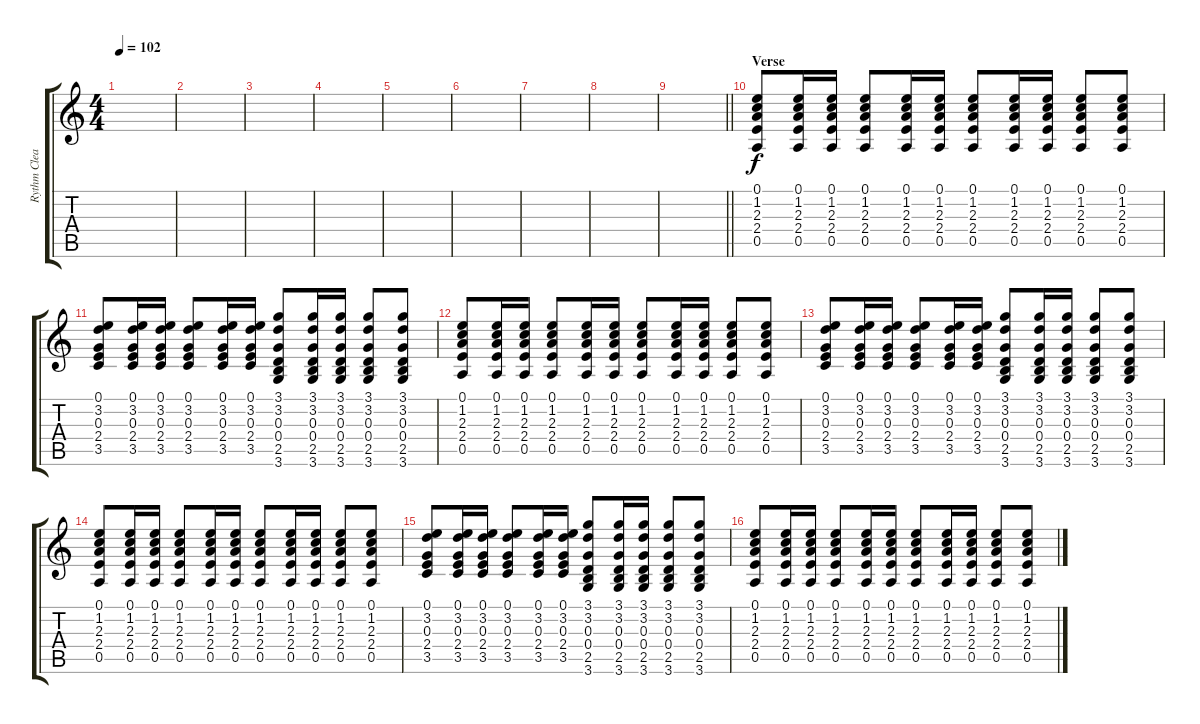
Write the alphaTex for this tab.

\track ("Rythm Clean" "Rythm Clea") {instrument acousticguitarsteel}
\staff {score tabs}
\tuning (E4 B3 G3 D3 A2 E2) {hide}
\ts (4 4)
\tempo 102
\clef g2
\ks c
|
|
|
|
|
|
|
|
\barLineRight lightlight
|
\section ("" "Verse")
(0.1 1.2 2.3 2.4 0.5).8 (0.1 1.2 2.3 2.4 0.5).16 (0.1 1.2 2.3 2.4 0.5).16 (0.1 1.2 2.3 2.4 0.5).8 (0.1 1.2 2.3 2.4 0.5).16 (0.1 1.2 2.3 2.4 0.5).16 (0.1 1.2 2.3 2.4 0.5).8 (0.1 1.2 2.3 2.4 0.5).16 (0.1 1.2 2.3 2.4 0.5).16 (0.1 1.2 2.3 2.4 0.5).8 (0.1 1.2 2.3 2.4 0.5).8 |
(0.1 3.2 0.3 2.4 3.5).8 (0.1 3.2 0.3 2.4 3.5).16 (0.1 3.2 0.3 2.4 3.5).16 (0.1 3.2 0.3 2.4 3.5).8 (0.1 3.2 0.3 2.4 3.5).16 (0.1 3.2 0.3 2.4 3.5).16 (3.1 3.2 0.3 0.4 2.5 3.6).8 (3.1 3.2 0.3 0.4 2.5 3.6).16 (3.1 3.2 0.3 0.4 2.5 3.6).16 (3.1 3.2 0.3 0.4 2.5 3.6).8 (3.1 3.2 0.3 0.4 2.5 3.6).8 |
(0.1 1.2 2.3 2.4 0.5).8 (0.1 1.2 2.3 2.4 0.5).16 (0.1 1.2 2.3 2.4 0.5).16 (0.1 1.2 2.3 2.4 0.5).8 (0.1 1.2 2.3 2.4 0.5).16 (0.1 1.2 2.3 2.4 0.5).16 (0.1 1.2 2.3 2.4 0.5).8 (0.1 1.2 2.3 2.4 0.5).16 (0.1 1.2 2.3 2.4 0.5).16 (0.1 1.2 2.3 2.4 0.5).8 (0.1 1.2 2.3 2.4 0.5).8 |
(0.1 3.2 0.3 2.4 3.5).8 (0.1 3.2 0.3 2.4 3.5).16 (0.1 3.2 0.3 2.4 3.5).16 (0.1 3.2 0.3 2.4 3.5).8 (0.1 3.2 0.3 2.4 3.5).16 (0.1 3.2 0.3 2.4 3.5).16 (3.1 3.2 0.3 0.4 2.5 3.6).8 (3.1 3.2 0.3 0.4 2.5 3.6).16 (3.1 3.2 0.3 0.4 2.5 3.6).16 (3.1 3.2 0.3 0.4 2.5 3.6).8 (3.1 3.2 0.3 0.4 2.5 3.6).8 |
(0.1 1.2 2.3 2.4 0.5).8 (0.1 1.2 2.3 2.4 0.5).16 (0.1 1.2 2.3 2.4 0.5).16 (0.1 1.2 2.3 2.4 0.5).8 (0.1 1.2 2.3 2.4 0.5).16 (0.1 1.2 2.3 2.4 0.5).16 (0.1 1.2 2.3 2.4 0.5).8 (0.1 1.2 2.3 2.4 0.5).16 (0.1 1.2 2.3 2.4 0.5).16 (0.1 1.2 2.3 2.4 0.5).8 (0.1 1.2 2.3 2.4 0.5).8 |
(0.1 3.2 0.3 2.4 3.5).8 (0.1 3.2 0.3 2.4 3.5).16 (0.1 3.2 0.3 2.4 3.5).16 (0.1 3.2 0.3 2.4 3.5).8 (0.1 3.2 0.3 2.4 3.5).16 (0.1 3.2 0.3 2.4 3.5).16 (3.1 3.2 0.3 0.4 2.5 3.6).8 (3.1 3.2 0.3 0.4 2.5 3.6).16 (3.1 3.2 0.3 0.4 2.5 3.6).16 (3.1 3.2 0.3 0.4 2.5 3.6).8 (3.1 3.2 0.3 0.4 2.5 3.6).8 |
(0.1 1.2 2.3 2.4 0.5).8 (0.1 1.2 2.3 2.4 0.5).16 (0.1 1.2 2.3 2.4 0.5).16 (0.1 1.2 2.3 2.4 0.5).8 (0.1 1.2 2.3 2.4 0.5).16 (0.1 1.2 2.3 2.4 0.5).16 (0.1 1.2 2.3 2.4 0.5).8 (0.1 1.2 2.3 2.4 0.5).16 (0.1 1.2 2.3 2.4 0.5).16 (0.1 1.2 2.3 2.4 0.5).8 (0.1 1.2 2.3 2.4 0.5).8
